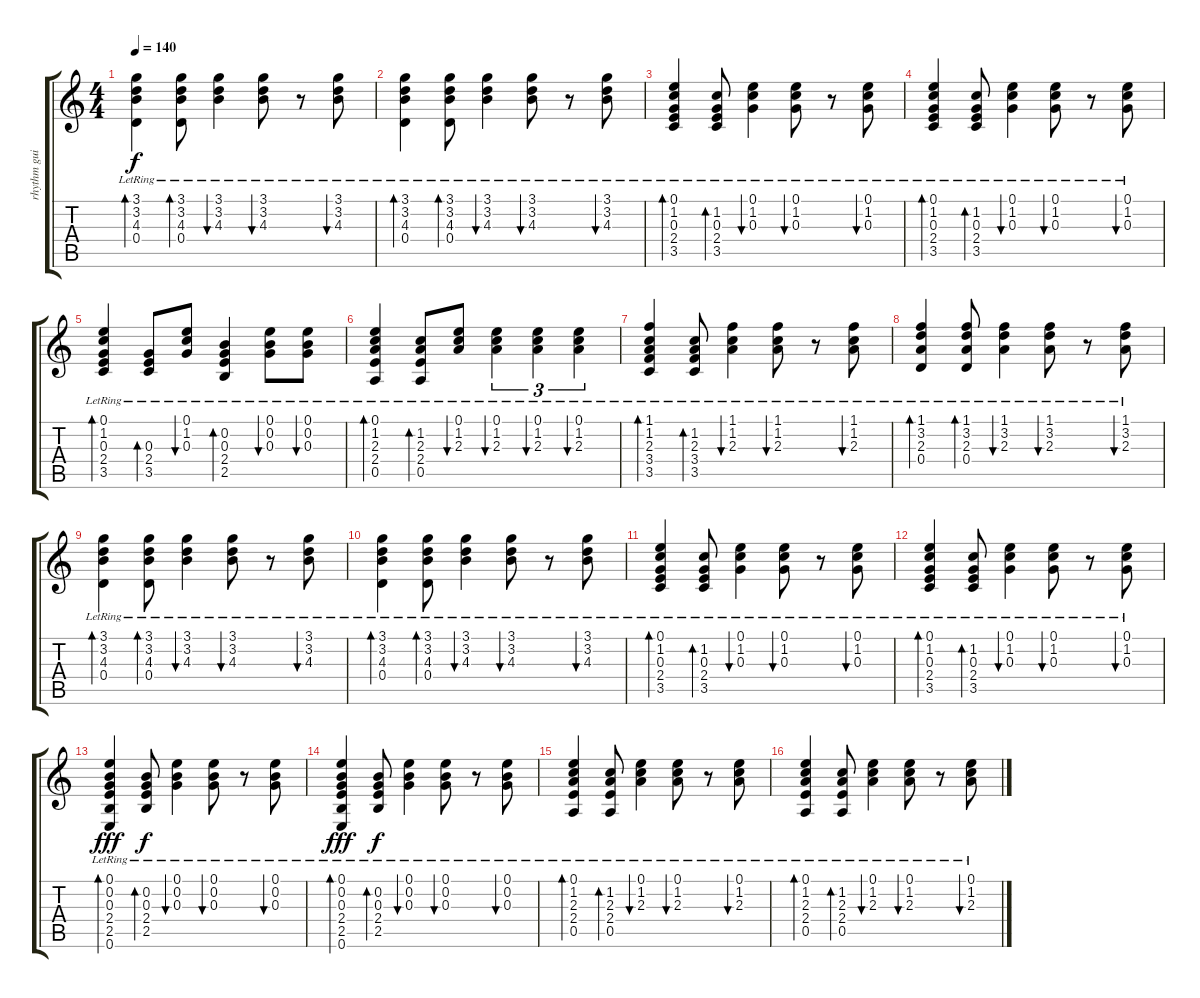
\track ("rhythm guitar" "rhythm gui") {instrument acousticguitarsteel}
\staff {score tabs}
\tuning (E4 B3 G3 D3 A2 E2) {hide}
\ts (4 4)
\tempo 140
\clef g2
\ks c
(3.1{lr} 3.2{lr} 4.3{lr} 0.4{lr}).4{bd 120 dy f} (3.1{lr} 3.2{lr} 4.3{lr} 0.4{lr}).8{bd 120} (3.1{lr} 3.2{lr} 4.3{lr}).4{bu 120} (3.1{lr} 3.2{lr} 4.3{lr}).8{bu 120} r.8 (3.1{lr} 3.2{lr} 4.3{lr}).8{bu 120} |
(3.1{lr} 3.2{lr} 4.3{lr} 0.4{lr}).4{bd 120} (3.1{lr} 3.2{lr} 4.3{lr} 0.4{lr}).8{bd 120} (3.1{lr} 3.2{lr} 4.3{lr}).4{bu 120} (3.1{lr} 3.2{lr} 4.3{lr}).8{bu 120} r.8 (3.1{lr} 3.2{lr} 4.3{lr}).8{bu 120} |
(0.1{lr} 1.2{lr} 0.3{lr} 2.4{lr} 3.5{lr}).4{bd 120} (1.2{lr} 0.3{lr} 2.4{lr} 3.5{lr}).8{bd 120} (0.1{lr} 1.2{lr} 0.3{lr}).4{bu 120} (0.1{lr} 1.2{lr} 0.3{lr}).8{bu 120} r.8 (0.1{lr} 1.2{lr} 0.3{lr}).8{bu 120} |
(0.1{lr} 1.2{lr} 0.3{lr} 2.4{lr} 3.5{lr}).4{bd 120} (1.2{lr} 0.3{lr} 2.4{lr} 3.5{lr}).8{bd 120} (0.1{lr} 1.2{lr} 0.3{lr}).4{bu 120} (0.1{lr} 1.2{lr} 0.3{lr}).8{bu 120} r.8 (0.1{lr} 1.2{lr} 0.3{lr}).8{bu 120} |
(0.1{lr} 1.2{lr} 0.3{lr} 2.4{lr} 3.5{lr}).4{bd 240} (0.3{lr} 2.4{lr} 3.5).8{bd 120} (0.1{lr} 1.2{lr} 0.3{lr}).8{bu 120} (0.2 0.3 2.4{lr} 2.5{lr}).4{bd 240} (0.1{lr} 0.2{lr} 0.3{lr}).8{bu 120} (0.1{lr} 0.2{lr} 0.3{lr}).8{bu 120} |
(0.1{lr} 1.2{lr} 2.3{lr} 2.4{lr} 0.5{lr}).4{bd 120} (1.2{lr} 2.3{lr} 2.4{lr} 0.5{lr}).8{bd 120} (0.1{lr} 1.2{lr} 2.3{lr}).8{bu 120} (0.1{lr} 1.2{lr} 2.3{lr}).4{tu (3 2) bu 120} (0.1{lr} 1.2{lr} 2.3{lr}).4{tu (3 2) bu 120} (0.1{lr} 1.2{lr} 2.3{lr}).4{tu (3 2) bu 120} |
(1.1{lr} 1.2{lr} 2.3{lr} 3.4{lr} 3.5{lr}).4{bd 120} (1.2{lr} 2.3{lr} 3.4{lr} 3.5{lr}).8{bd 120} (1.1{lr} 1.2{lr} 2.3{lr}).4{bu 120} (1.1{lr} 1.2{lr} 2.3{lr}).8{bu 120} r.8 (1.1{lr} 1.2{lr} 2.3{lr}).8{bu 120} |
(1.1{lr} 3.2{lr} 2.3{lr} 0.4{lr}).4{bd 120} (1.1{lr} 3.2{lr} 2.3{lr} 0.4{lr}).8{bd 120} (1.1{lr} 3.2{lr} 2.3{lr}).4{bu 120} (1.1{lr} 3.2{lr} 2.3{lr}).8{bu 120} r.8 (1.1{lr} 3.2{lr} 2.3{lr}).8{bu 120} |
(3.1{lr} 3.2{lr} 4.3{lr} 0.4{lr}).4{bd 120} (3.1{lr} 3.2{lr} 4.3{lr} 0.4{lr}).8{bd 120} (3.1{lr} 3.2{lr} 4.3{lr}).4{bu 120} (3.1{lr} 3.2{lr} 4.3{lr}).8{bu 120} r.8 (3.1{lr} 3.2{lr} 4.3{lr}).8{bu 120} |
(3.1{lr} 3.2{lr} 4.3{lr} 0.4{lr}).4{bd 120} (3.1{lr} 3.2{lr} 4.3{lr} 0.4{lr}).8{bd 120} (3.1{lr} 3.2{lr} 4.3{lr}).4{bu 120} (3.1{lr} 3.2{lr} 4.3{lr}).8{bu 120} r.8 (3.1{lr} 3.2{lr} 4.3{lr}).8{bu 120} |
(0.1{lr} 1.2{lr} 0.3{lr} 2.4{lr} 3.5{lr}).4{bd 120} (1.2{lr} 0.3{lr} 2.4{lr} 3.5{lr}).8{bd 120} (0.1{lr} 1.2{lr} 0.3{lr}).4{bu 120} (0.1{lr} 1.2{lr} 0.3{lr}).8{bu 120} r.8 (0.1{lr} 1.2{lr} 0.3{lr}).8{bu 120} |
(0.1{lr} 1.2{lr} 0.3{lr} 2.4{lr} 3.5{lr}).4{bd 120} (1.2{lr} 0.3{lr} 2.4{lr} 3.5{lr}).8{bd 120} (0.1{lr} 1.2{lr} 0.3{lr}).4{bu 120} (0.1{lr} 1.2{lr} 0.3{lr}).8{bu 120} r.8 (0.1{lr} 1.2{lr} 0.3{lr}).8{bu 120} |
(0.1{lr} 0.2{lr} 0.3{lr} 2.4{lr} 2.5{lr} 0.6).4{bd 120 dy fff} (0.2{lr} 0.3{lr} 2.4{lr} 2.5{lr}).8{bd 120 dy f} (0.1{lr} 0.2{lr} 0.3{lr}).4{bu 120} (0.1{lr} 0.2{lr} 0.3{lr}).8{bu 120} r.8 (0.1{lr} 0.2{lr} 0.3{lr}).8{bu 120} |
(0.1{lr} 0.2{lr} 0.3{lr} 2.4{lr} 2.5{lr} 0.6).4{bd 120 dy fff} (0.2{lr} 0.3{lr} 2.4{lr} 2.5{lr}).8{bd 120 dy f} (0.1{lr} 0.2{lr} 0.3{lr}).4{bu 120} (0.1{lr} 0.2{lr} 0.3{lr}).8{bu 120} r.8 (0.1{lr} 0.2{lr} 0.3{lr}).8{bu 120} |
(0.1{lr} 1.2{lr} 2.3{lr} 2.4{lr} 0.5{lr}).4{bd 120} (1.2{lr} 2.3{lr} 2.4{lr} 0.5{lr}).8{bd 120} (0.1{lr} 1.2{lr} 2.3{lr}).4{bu 120} (0.1{lr} 1.2{lr} 2.3{lr}).8{bu 120} r.8 (0.1{lr} 1.2{lr} 2.3{lr}).8{bu 120} |
(0.1{lr} 1.2{lr} 2.3{lr} 2.4{lr} 0.5{lr}).4{bd 120} (1.2{lr} 2.3{lr} 2.4{lr} 0.5{lr}).8{bd 120} (0.1{lr} 1.2{lr} 2.3{lr}).4{bu 120} (0.1{lr} 1.2{lr} 2.3{lr}).8{bu 120} r.8 (0.1{lr} 1.2{lr} 2.3{lr}).8{bu 120}
